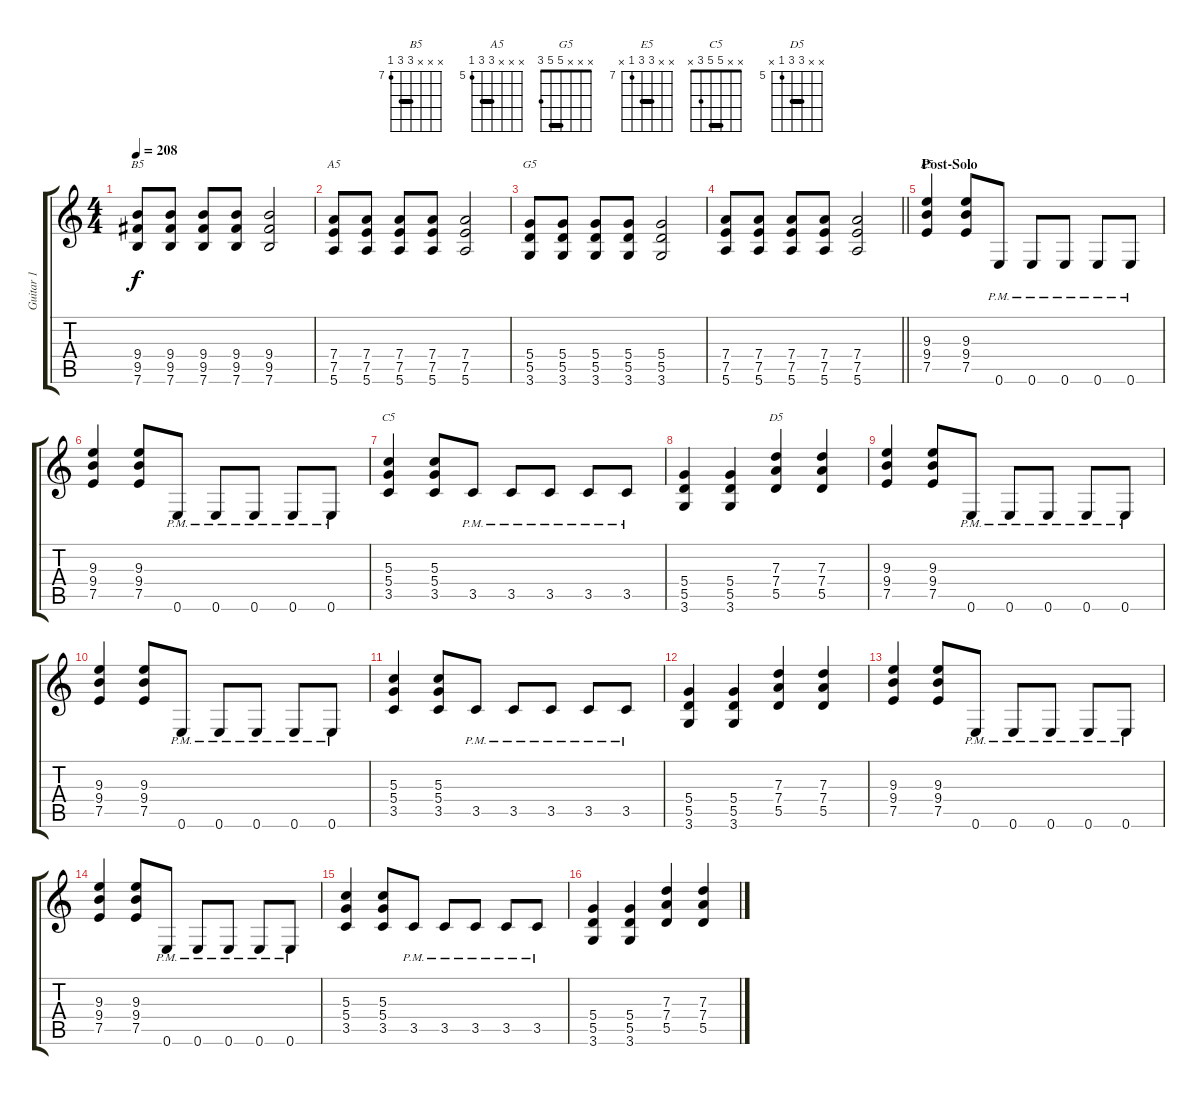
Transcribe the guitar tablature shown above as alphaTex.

\track ("Guitar 1" "Guitar 1") {instrument distortionguitar}
\staff {score tabs}
\tuning (E4 B3 G3 D3 A2 E2) {hide}
\chord ("B5" x x x 9 9 7) {firstfret 7 barre 9}
\chord ("A5" x x x 7 7 5) {firstfret 5 barre 7}
\chord ("G5" x x x 5 5 3) {barre 5}
\chord ("E5" x x 9 9 7 x) {firstfret 7 barre 9}
\chord ("C5" x x 5 5 3 x) {barre 5}
\chord ("D5" x x 7 7 5 x) {firstfret 5 barre 7}
\ts (4 4)
\tempo 208
\clef g2
\ks c
(9.4 9.5 7.6).8{ch "B5" dy f} (9.4 9.5 7.6).8 (9.4 9.5 7.6).8 (9.4 9.5 7.6).8 (9.4 9.5 7.6).2 |
(7.4 7.5 5.6).8{ch "A5"} (7.4 7.5 5.6).8 (7.4 7.5 5.6).8 (7.4 7.5 5.6).8 (7.4 7.5 5.6).2 |
(5.4 5.5 3.6).8{ch "G5"} (5.4 5.5 3.6).8 (5.4 5.5 3.6).8 (5.4 5.5 3.6).8 (5.4 5.5 3.6).2 |
\barLineRight lightlight
(7.4 7.5 5.6).8 (7.4 7.5 5.6).8 (7.4 7.5 5.6).8 (7.4 7.5 5.6).8 (7.4 7.5 5.6).2 |
\section ("" "Post-Solo")
(9.3 9.4 7.5).4{ch "E5"} (9.3 9.4 7.5).8 0.6{pm}.8 0.6{pm}.8 0.6{pm}.8 0.6{pm}.8 0.6{pm}.8 |
(9.3 9.4 7.5).4 (9.3 9.4 7.5).8 0.6{pm}.8 0.6{pm}.8 0.6{pm}.8 0.6{pm}.8 0.6{pm}.8 |
(5.3 5.4 3.5).4{ch "C5"} (5.3 5.4 3.5).8 3.5{pm}.8 3.5{pm}.8 3.5{pm}.8 3.5{pm}.8 3.5{pm}.8 |
(5.4 5.5 3.6).4 (5.4 5.5 3.6).4 (7.3 7.4 5.5).4{ch "D5"} (7.3 7.4 5.5).4 |
(9.3 9.4 7.5).4 (9.3 9.4 7.5).8 0.6{pm}.8 0.6{pm}.8 0.6{pm}.8 0.6{pm}.8 0.6{pm}.8 |
(9.3 9.4 7.5).4 (9.3 9.4 7.5).8 0.6{pm}.8 0.6{pm}.8 0.6{pm}.8 0.6{pm}.8 0.6{pm}.8 |
(5.3 5.4 3.5).4 (5.3 5.4 3.5).8 3.5{pm}.8 3.5{pm}.8 3.5{pm}.8 3.5{pm}.8 3.5{pm}.8 |
(5.4 5.5 3.6).4 (5.4 5.5 3.6).4 (7.3 7.4 5.5).4 (7.3 7.4 5.5).4 |
(9.3 9.4 7.5).4 (9.3 9.4 7.5).8 0.6{pm}.8 0.6{pm}.8 0.6{pm}.8 0.6{pm}.8 0.6{pm}.8 |
(9.3 9.4 7.5).4 (9.3 9.4 7.5).8 0.6{pm}.8 0.6{pm}.8 0.6{pm}.8 0.6{pm}.8 0.6{pm}.8 |
(5.3 5.4 3.5).4 (5.3 5.4 3.5).8 3.5{pm}.8 3.5{pm}.8 3.5{pm}.8 3.5{pm}.8 3.5{pm}.8 |
(5.4 5.5 3.6).4 (5.4 5.5 3.6).4 (7.3 7.4 5.5).4 (7.3 7.4 5.5).4
